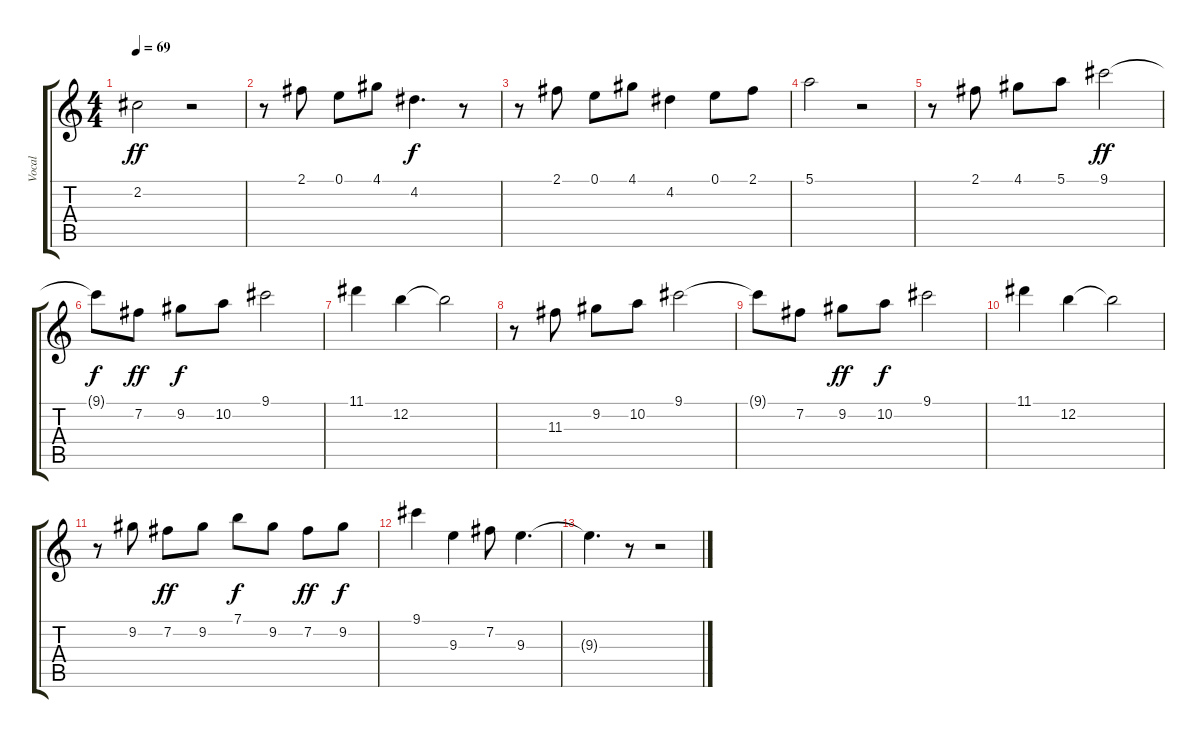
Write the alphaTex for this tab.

\track ("Vocal" "Vocal") {instrument contrabass}
\staff {score tabs}
\tuning (E4 B3 G3 D3 A2 E2) {hide}
\ts (4 4)
\tempo 69
\clef g2
\ks c
2.2.2{dy ff} r.2 |
r.8 2.1.8 0.1.8 4.1.8 4.2.4{d dy f} r.8 |
r.8 2.1.8 0.1.8 4.1.8 4.2.4 0.1.8 2.1.8 |
5.1.2 r.2 |
r.8 2.1.8 4.1.8 5.1.8 9.1.2{dy ff} |
9.1{t}.8{dy f} 7.2.8{dy ff} 9.2.8{dy f} 10.2.8 9.1.2 |
11.1.4 12.2.4 12.2{t}.2 |
r.8 11.3.8 9.2.8 10.2.8 9.1.2 |
9.1{t}.8 7.2.8 9.2.8{dy ff} 10.2.8{dy f} 9.1.2 |
11.1.4 12.2.4 12.2{t}.2 |
r.8 9.2.8 7.2.8{dy ff} 9.2.8 7.1.8{dy f} 9.2.8 7.2.8{dy ff} 9.2.8{dy f} |
9.1.4 9.3.4 7.2.8 9.3.4{d} |
9.3{t}.4{d} r.8 r.2
